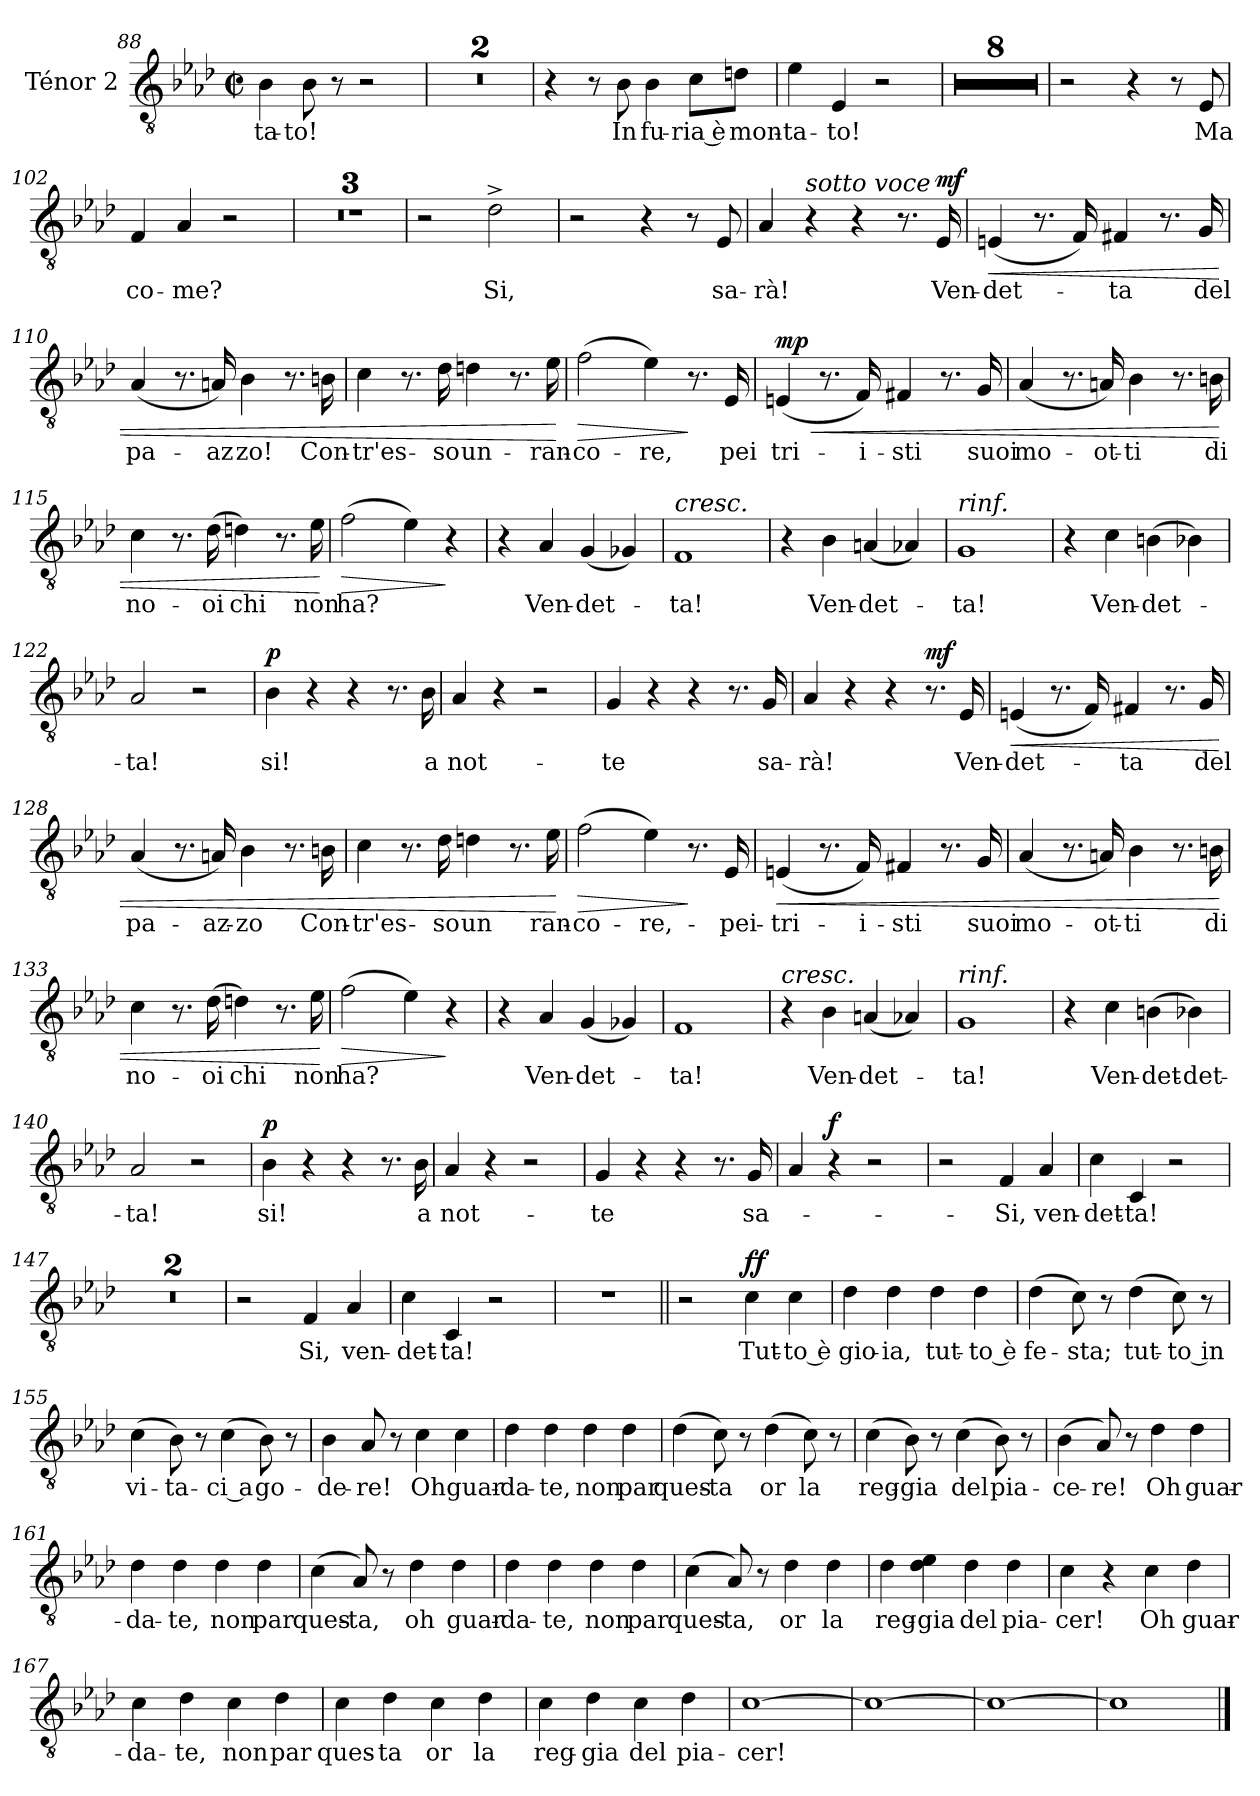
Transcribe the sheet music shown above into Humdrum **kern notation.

**kern	**text	**dynam
*part1	*part1	*part1
*staff1	*staff1	*staff1
*I"Ténor 2	*	*
*I'T2.	*	*
*clefGv2	*	*
*k[b-e-a-d-]	*	*
*M2/2	*	*
*met(c|)	*	*
=88	=88	=88
4B-\	-ta-	.
8B-\	-to!	.
8r	.	.
2r	.	.
=89	=89	=89
1r	.	.
!!LO:PB:g=z
=90	=90	=90
1r	.	.
=91	=91	=91
4r	.	.
8r	.	.
8B-\	In	.
4B-\	fu-	.
8c\L	-ria è	.
8dn\J	mon-	.
=92	=92	=92
4e-\	-ta-	.
4E-/	-to!	.
2r	.	.
!!LO:PB:g=z
=93	=93	=93
1r	.	.
=94	=94	=94
1r	.	.
=95	=95	=95
1r	.	.
!!LO:LB:g=z
=96	=96	=96
1r	.	.
=97	=97	=97
1r	.	.
=98	=98	=98
1r	.	.
!!LO:PB:g=z
=99	=99	=99
1r	.	.
=100	=100	=100
1r	.	.
=101	=101	=101
2r	.	.
4r	.	.
8r	.	.
8E-/	Ma	.
!!LO:PB:g=z
=102	=102	=102
4F/	co-	.
4A-/	-me?	.
2r	.	.
=103	=103	=103
1r	.	.
=104	=104	=104
1r	.	.
=105	=105	=105
1r	.	.
!!LO:PB:g=z
=106	=106	=106
2r	.	.
2d-^\	Si,	.
=107	=107	=107
2r	.	.
4r	.	.
8r	.	.
8E-/	sa-	.
=108	=108	=108
4A-/	-rà!	.
!LO:TX:a:i:t=sotto voce	!	!
4r	.	.
4r	.	.
8.r	.	.
!	!	!LO:DY:a
16E-/	Ven-	mf
!!LO:PB:g=z
=109	=109	=109
!	!	!LO:HP:b
(4En/	-det-	<
8.r	.	.
16F/)	.	.
4F#X/	-ta	.
8.r	.	.
16G/	del	.
=110	=110	=110
(4A-/	pa-	.
8.r	.	.
16An/)	-az	.
4B-\	-zo!	.
8.r	.	.
16Bn\	Con-	.
=111	=111	=111
4c\	-tr'es-	.
8.r	.	.
16d-\	-so	.
4dn\	un-	.
8.r	.	.
16e-\	-ran-	.
.	.	[
!!LO:PB:g=z
=112	=112	=112
!	!	!LO:HP:b
(2f\	-co-	>
4e-\)	-re,	.
8.r	.	]
16E-/	pei	.
=113	=113	=113
!	!	!LO:HP:b
!	!	!LO:DY:n=1:a
(4En/	tri-	< mp
8.r	.	.
16F/)	-i-	.
4F#X/	-sti	.
8.r	.	.
16G/	suoi	.
=114	=114	=114
(4A-/	mo-	.
8.r	.	.
16An/)	-ot-	.
4B-\	-ti	.
8.r	.	.
16Bn\	di	.
!!LO:PB:g=z
=115	=115	=115
4c\	no-	.
8.r	.	.
(16d-\	-oi	.
4dn\)	chi	.
8.r	.	.
16e-\	non	.
.	.	[
=116	=116	=116
!	!	!LO:HP:b
(2f\	-ha?	>
4e-\)	.	.
4r	.	]
=117	=117	=117
4r	.	.
4A-/	Ven-	.
(4G/	-det-	.
4G-X/)	.	.
!!LO:PB:g=z
=118	=118	=118
!LO:TX:a:i:t=cresc.	!	!
1F	-ta!	.
=119	=119	=119
4r	.	.
4B-\	Ven-	.
(4An/	-det-	.
4A-X/)	.	.
=120	=120	=120
!LO:TX:a:i:t=rinf.	!	!
1G	-ta!	.
!!LO:PB:g=z
=121	=121	=121
4r	.	.
4c\	Ven-	.
(4Bn\	-det-	.
4B-X\)	.	.
=122	=122	=122
2A-/	-ta!	.
2r	.	.
=123	=123	=123
!	!	!LO:DY:a
4B-\	si!	p
4r	.	.
4r	.	.
8.r	.	.
16B-\	a	.
!!LO:PB:g=z
=124	=124	=124
4A-/	not-	.
4r	.	.
2r	.	.
=125	=125	=125
4G/	-te	.
4r	.	.
4r	.	.
8.r	.	.
16G/	sa-	.
=126	=126	=126
4A-/	-rà!	.
4r	.	.
4r	.	.
!	!	!LO:DY:a
8.r	.	mf
16E-/	Ven-	.
!!LO:PB:g=z
=127	=127	=127
!	!	!LO:HP:b
(4En/	-det-	<
8.r	.	.
16F/)	.	.
4F#X/	-ta	.
8.r	.	.
16G/	del	.
=128	=128	=128
(4A-/	pa-	.
8.r	.	.
16An/)	-az-	.
4B-\	-zo	.
8.r	.	.
16Bn\	Con-	.
=129	=129	=129
4c\	-tr'es-	.
8.r	.	.
16d-\	-so	.
4dn\	un	.
8.r	.	.
16e-\	ran-	.
.	.	[
!!LO:PB:g=z
=130	=130	=130
!	!	!LO:HP:b
(2f\	-co-	>
4e-\)	-re,-	.
8.r	.	]
16E-/	-pei-	.
=131	=131	=131
!	!	!LO:HP:b
(4En/	-tri-	<
8.r	.	.
16F/)	-i-	.
4F#X/	-sti	.
8.r	.	.
16G/	suoi	.
=132	=132	=132
(4A-/	mo-	.
8.r	.	.
16An/)	-ot-	.
4B-\	-ti	.
8.r	.	.
16Bn\	di	.
!!LO:PB:g=z
=133	=133	=133
4c\	no-	.
8.r	.	.
(16d-\	-oi	.
4dn\)	chi	.
8.r	.	.
16e-\	non	.
.	.	[
=134	=134	=134
!	!	!LO:HP:b
(2f\	-ha?	>
4e-\)	.	.
4r	.	]
=135	=135	=135
4r	.	.
4A-/	Ven-	.
(4G/	-det-	.
4G-X/)	.	.
!!LO:PB:g=z
=136	=136	=136
1F	-ta!	.
=137	=137	=137
!LO:TX:a:i:t=cresc.	!	!
4r	.	.
4B-\	Ven-	.
(4An/	-det-	.
4A-X/)	.	.
=138	=138	=138
!LO:TX:a:i:t=rinf.	!	!
1G	-ta!	.
=139	=139	=139
4r	.	.
4c\	Ven-	.
(4Bn\	-det-	.
4B-X\)	-det-	.
!!LO:PB:g=z
=140	=140	=140
2A-/	-ta!	.
2r	.	.
=141	=141	=141
!	!	!LO:DY:a
4B-\	si!	p
4r	.	.
4r	.	.
8.r	.	.
16B-\	a	.
=142	=142	=142
4A-/	not-	.
4r	.	.
2r	.	.
!!LO:PB:g=z
=143	=143	=143
4G/	-te	.
4r	.	.
4r	.	.
8.r	.	.
16G/	sa-	.
=144	=144	=144
4A-/	.	.
!	!	!LO:DY:a
4r	.	f
2r	.	.
=145	=145	=145
2r	.	.
4F/	Si,	.
4A-/	ven-	.
=146	=146	=146
4c\	-det-	.
4C/	-ta!	.
2r	.	.
=147	=147	=147
1r	.	.
!!LO:PB:g=z
=148	=148	=148
1r	.	.
=149	=149	=149
2r	.	.
4F/	Si,	.
4A-/	ven-	.
=150	=150	=150
4c\	-det-	.
4C/	-ta!	.
2r	.	.
=151	=151	=151
1r	.	.
=152||	=152||	=152||
2r	.	.
!	!	!LO:DY:a
4c\	Tut-	ff
4c\	-to è	.
!!LO:PB:g=z
=153	=153	=153
4d-\	gio-	.
4d-\	-ia,	.
4d-\	tut-	.
4d-\	-to è	.
=154	=154	=154
(4d-\	fe-	.
8c\)	-sta;	.
8r	.	.
(4d-\	tut-	.
8c\)	-to in	.
8r	.	.
=155	=155	=155
(4c\	vi-	.
8B-\)	-ta-	.
8r	.	.
(4c\	-ci a	.
8B-\)	go-	.
8r	.	.
=156	=156	=156
4B-\	-de-	.
8A-/	-re!	.
8r	.	.
4c\	Oh	.
4c\	guar-	.
!!LO:PB:g=z
=157	=157	=157
4d-\	-da-	.
4d-\	-te,	.
4d-\	non	.
4d-\	par	.
=158	=158	=158
(4d-\	ques-	.
8c\)	-ta	.
8r	.	.
(4d-\	or	.
8c\)	la	.
8r	.	.
=159	=159	=159
(4c\	reg-	.
8B-\)	-gia	.
8r	.	.
(4c\	del	.
8B-\)	pia-	.
8r	.	.
=160	=160	=160
(4B-\	-ce-	.
8A-/)	-re!	.
8r	.	.
4d-\	Oh	.
4d-\	guar-	.
!!LO:PB:g=z
=161	=161	=161
4d-\	-da-	.
4d-\	-te,	.
4d-\	non	.
4d-\	par	.
=162	=162	=162
(4c\	ques-	.
8A-/)	-ta,	.
8r	.	.
4d-\	oh	.
4d-\	guar-	.
=163	=163	=163
4d-\	-da-	.
4d-\	-te,	.
4d-\	non	.
4d-\	par	.
=164	=164	=164
(4c\	ques-	.
8A-/)	-ta,	.
8r	.	.
4d-\	or	.
4d-\	la	.
=165	=165	=165
4d-\	reg-	.
4d-\ 4e-\	-gia	.
4d-\	del	.
4d-\	pia-	.
!!LO:PB:g=z
=166	=166	=166
4c\	-cer!	.
4r	.	.
4c\	Oh	.
4d-\	guar-	.
=167	=167	=167
4c\	-da-	.
4d-\	-te,	.
4c\	non	.
4d-\	par	.
=168	=168	=168
4c\	-ques-	.
4d-\	-ta	.
4c\	or	.
4d-\	la	.
=169	=169	=169
4c\	reg-	.
4d-\	-gia	.
4c\	del	.
4d-\	pia-	.
=170	=170	=170
[1c	-cer!	.
!!LO:PB:g=z
=171	=171	=171
1c_	.	.
=172	=172	=172
1c_	.	.
=173	=173	=173
1c]	.	.
==	==	==
*-	*-	*-
